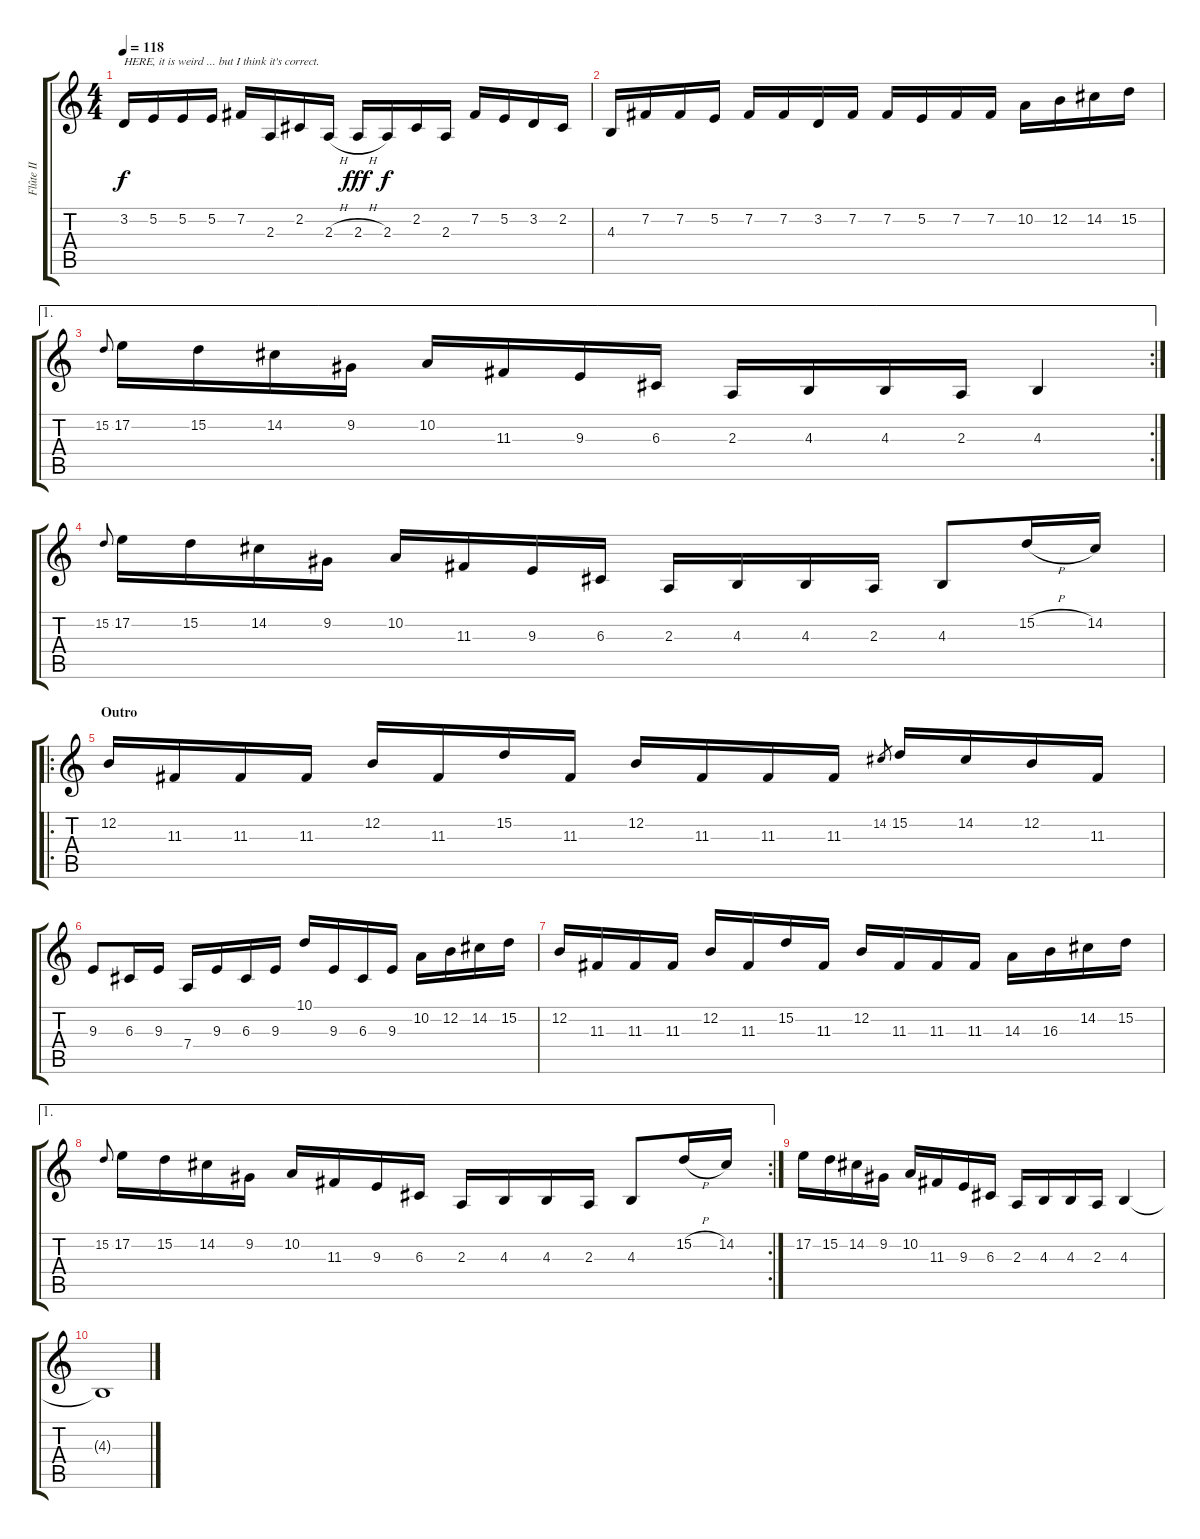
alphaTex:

\track ("Flûte II" "Flûte II") {instrument piccolo}
\staff {score tabs}
\tuning (E4 B3 G3 D3 A2 E2) {hide}
\ts (4 4)
\tempo 118
\clef g2
\ks c
3.2.16{txt "HERE, it is weird ... but I think it's correct." dy f} 5.2.16 5.2.16 5.2.16 7.2.16 2.3.16 2.2.16 2.3{h}.16 2.3{h}.16{dy fff} 2.3.16{dy f} 2.2.16 2.3.16 7.2.16 5.2.16 3.2.16 2.2.16 |
4.3.16 7.2.16 7.2.16 5.2.16 7.2.16 7.2.16 3.2.16 7.2.16 7.2.16 5.2.16 7.2.16 7.2.16 10.2.16 12.2.16 14.2.16 15.2.16 |
\ae 1
\rc 2
15.2.8{gr onbeat} 17.2.16 15.2.16 14.2.16 9.2.16 10.2.16 11.3.16 9.3.16 6.3.16 2.3.16 4.3.16 4.3.16 2.3.16 4.3.4 |
15.2.8{gr onbeat} 17.2.16 15.2.16 14.2.16 9.2.16 10.2.16 11.3.16 9.3.16 6.3.16 2.3.16 4.3.16 4.3.16 2.3.16 4.3.8 15.2{h}.16 14.2.16 |
\ro
\section ("" "Outro")
12.2.16 11.3.16 11.3.16 11.3.16 12.2.16 11.3.16 15.2.16 11.3.16 12.2.16 11.3.16 11.3.16 11.3.16 14.2.8{gr} 15.2.16 14.2.16 12.2.16 11.3.16 |
9.3.8 6.3.16 9.3.16 7.4.16 9.3.16 6.3.16 9.3.16 10.1.16 9.3.16 6.3.16 9.3.16 10.2.16 12.2.16 14.2.16 15.2.16 |
12.2.16 11.3.16 11.3.16 11.3.16 12.2.16 11.3.16 15.2.16 11.3.16 12.2.16 11.3.16 11.3.16 11.3.16 14.3.16 16.3.16 14.2.16 15.2.16 |
\ae 1
\rc 2
15.2.8{gr onbeat} 17.2.16 15.2.16 14.2.16 9.2.16 10.2.16 11.3.16 9.3.16 6.3.16 2.3.16 4.3.16 4.3.16 2.3.16 4.3.8 15.2{h}.16 14.2.16 |
17.2.16 15.2.16 14.2.16 9.2.16 10.2.16 11.3.16 9.3.16 6.3.16 2.3.16 4.3.16 4.3.16 2.3.16 4.3.4 |
4.3{t}.1
